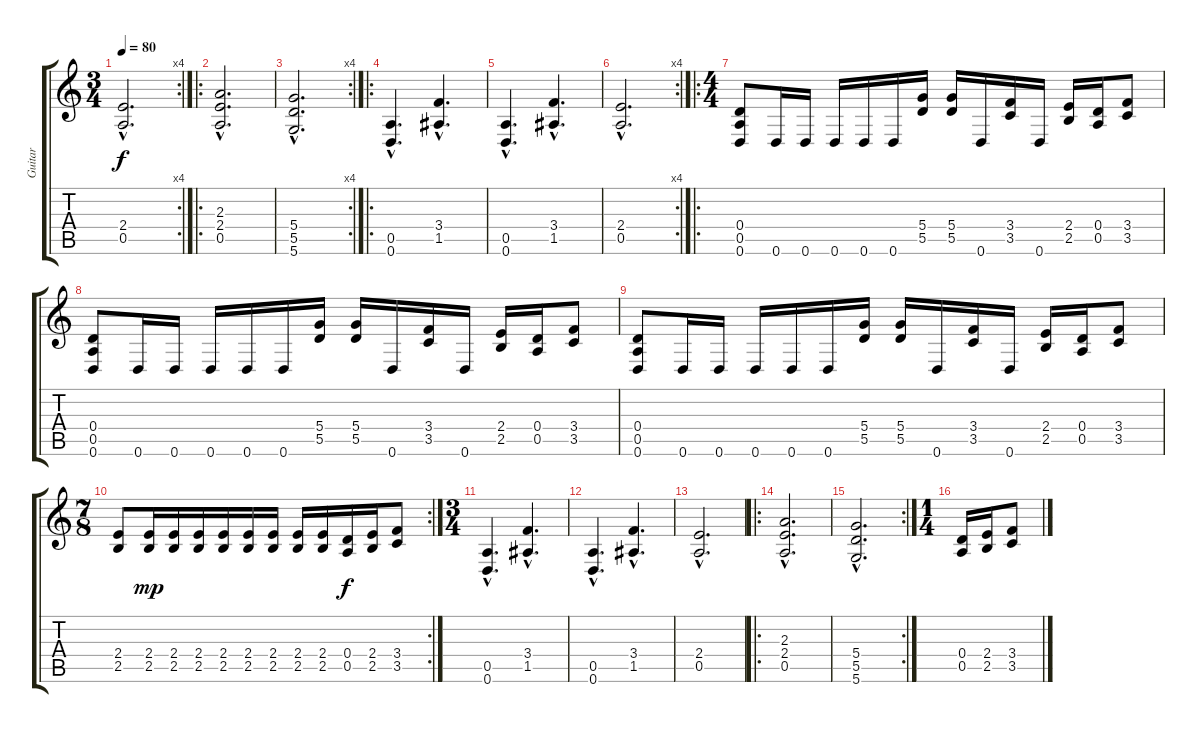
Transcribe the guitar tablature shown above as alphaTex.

\track ("Guitar" "Guitar") {instrument distortionguitar}
\staff {score tabs}
\tuning (E4 B3 G3 D3 A2 D2) {hide}
\rc 4
\ts (3 4)
\tempo 80
\clef g2
\ks c
(2.4{hac} 0.5{hac}).2{d dy f} |
\ro
(2.3{hac} 2.4{hac} 0.5{hac}).2{d} |
\rc 4
(5.4{hac} 5.5{hac} 5.6{hac}).2{d} |
\ro
(0.5{hac} 0.6{hac}).4{d} (3.4{hac} 1.5{hac}).4{d} |
(0.5{hac} 0.6{hac}).4{d} (3.4{hac} 1.5{hac}).4{d} |
\rc 4
(2.4{hac} 0.5{hac}).2{d} |
\ro
\ts (4 4)
(0.4 0.5 0.6).8{volume 13} 0.6.16 0.6.16 0.6.16 0.6.16 0.6.16 (5.4 5.5).16 (5.4 5.5).16 0.6.16 (3.4 3.5).16 0.6.16 (2.4 2.5).16 (0.4 0.5).16 (3.4 3.5).8 |
(0.4 0.5 0.6).8 0.6.16 0.6.16 0.6.16 0.6.16 0.6.16 (5.4 5.5).16 (5.4 5.5).16 0.6.16 (3.4 3.5).16 0.6.16 (2.4 2.5).16 (0.4 0.5).16 (3.4 3.5).8 |
(0.4 0.5 0.6).8 0.6.16 0.6.16 0.6.16 0.6.16 0.6.16 (5.4 5.5).16 (5.4 5.5).16 0.6.16 (3.4 3.5).16 0.6.16 (2.4 2.5).16 (0.4 0.5).16 (3.4 3.5).8 |
\rc 2
\ts (7 8)
(2.4 2.5).8 (2.4 2.5).16{dy mp} (2.4 2.5).16 (2.4 2.5).16 (2.4 2.5).16 (2.4 2.5).16 (2.4 2.5).16 (2.4 2.5).16 (2.4 2.5).16 (0.4 0.5).16{dy f} (2.4 2.5).16 (3.4 3.5).8 |
\ts (3 4)
(0.5{hac} 0.6{hac}).4{d} (3.4{hac} 1.5{hac}).4{d} |
(0.5{hac} 0.6{hac}).4{d} (3.4{hac} 1.5{hac}).4{d} |
(2.4{hac} 0.5{hac}).2{d} |
\ro
(2.3{hac} 2.4{hac} 0.5{hac}).2{d} |
\rc 2
(5.4{hac} 5.5{hac} 5.6{hac}).2{d} |
\ts (1 4)
(0.4 0.5).16 (2.4 2.5).16 (3.4 3.5).8
